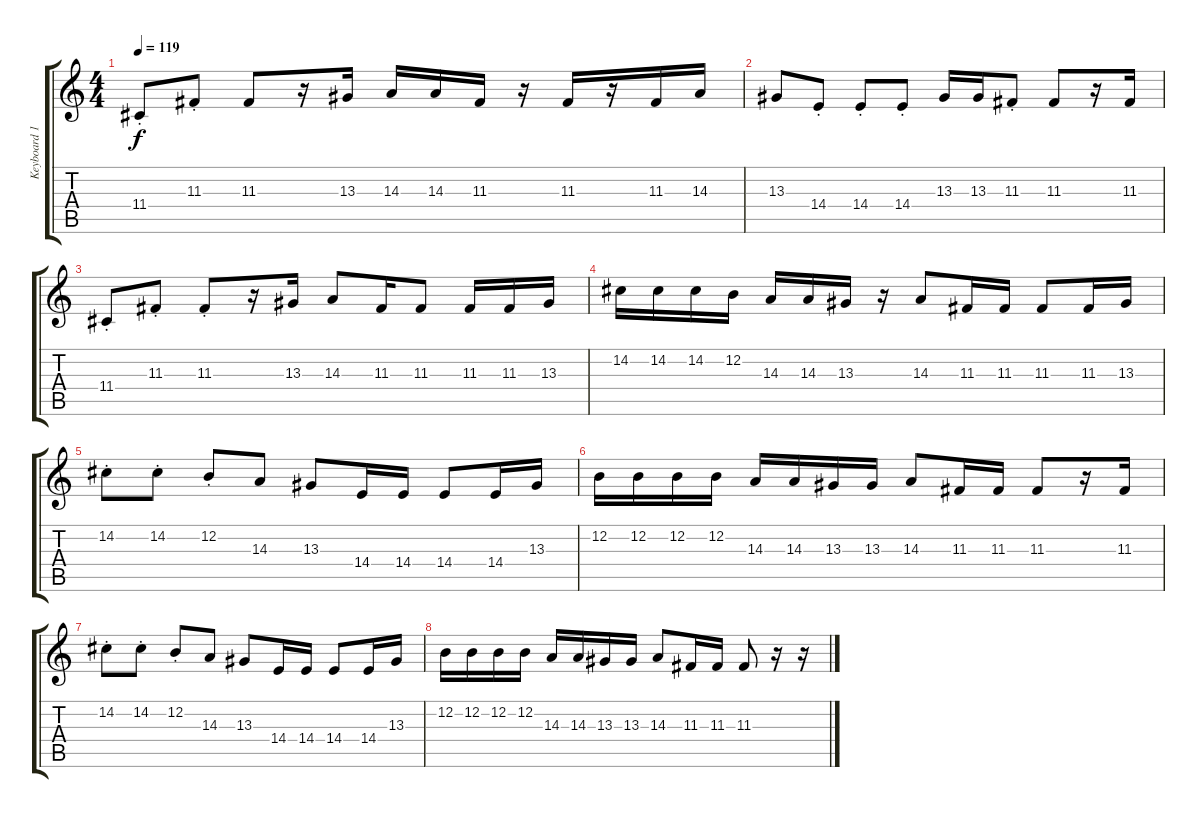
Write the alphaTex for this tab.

\track ("Keyboard 1" "Keyboard 1") {instrument lead1square}
\staff {score tabs}
\tuning (E4 B3 G3 D3 A2 E2) {hide}
\ts (4 4)
\tempo 119
\clef g2
\ks c
11.4{st}.8{dy f volume 10} 11.3{st}.8 11.3.8 r.16 13.3.16 14.3.16 14.3.16 11.3.16 r.16 11.3.16 r.16 11.3.16 14.3.16 |
13.3.8 14.4{st}.8 14.4{st}.8 14.4{st}.8 13.3.16 13.3.16 11.3{st}.8 11.3.8 r.16 11.3.16 |
11.4{st}.8 11.3{st}.8 11.3{st}.8 r.16 13.3.16 14.3.8 11.3.16 11.3.8 11.3.16 11.3.16 13.3.16 |
14.2.16 14.2.16 14.2.16 12.2.16 14.3.16 14.3.16 13.3.16 r.16 14.3.8 11.3.16 11.3.16 11.3.8 11.3.16 13.3.16 |
14.2{st}.8 14.2{st}.8 12.2{st}.8 14.3.8 13.3.8 14.4.16 14.4.16 14.4.8 14.4.16 13.3.16 |
12.2.16 12.2.16 12.2.16 12.2.16 14.3.16 14.3.16 13.3.16 13.3.16 14.3.8 11.3.16 11.3.16 11.3.8 r.16 11.3.16 |
14.2{st}.8 14.2{st}.8 12.2{st}.8 14.3.8 13.3.8 14.4.16 14.4.16 14.4.8 14.4.16 13.3.16 |
12.2.16 12.2.16 12.2.16 12.2.16 14.3.16 14.3.16 13.3.16 13.3.16 14.3.8 11.3.16 11.3.16 11.3.8 r.16 r.16
